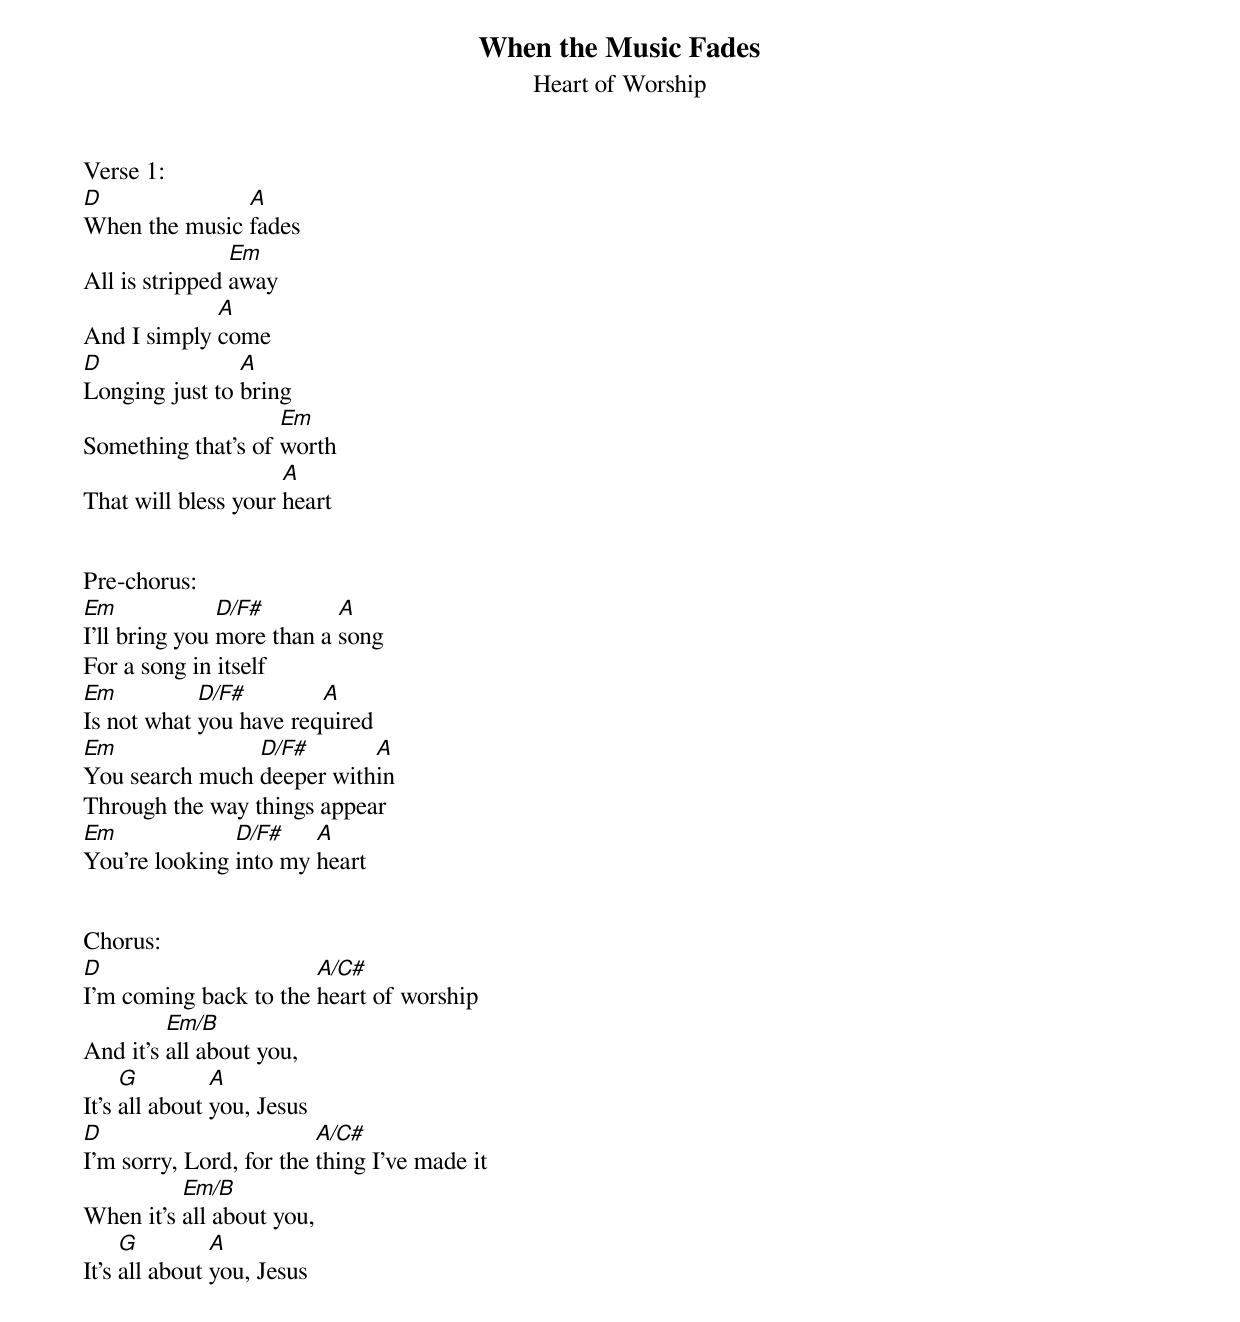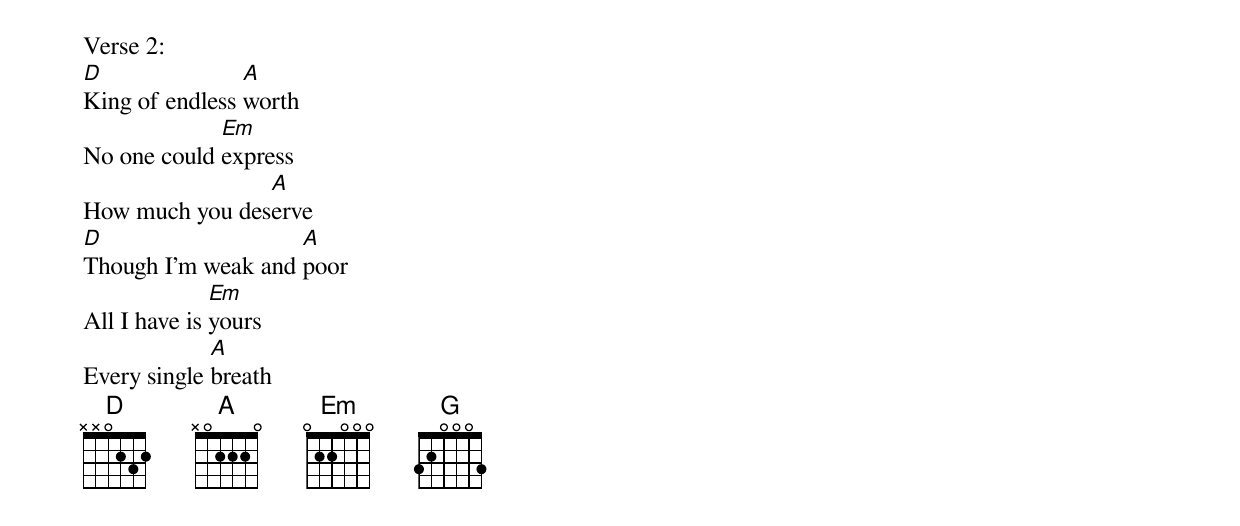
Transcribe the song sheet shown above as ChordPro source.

{title: When the Music Fades}
{subtitle: Heart of Worship}
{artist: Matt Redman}
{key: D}

Verse 1:
[D]When the music [A]fades
All is stripped [Em]away
And I simply [A]come
[D]Longing just to [A]bring
Something that's of [Em]worth
That will bless your [A]heart


Pre-chorus:
[Em]I'll bring you [D/F#]more than a [A]song
For a song in itself
[Em]Is not what [D/F#]you have req[A]uired
[Em]You search much [D/F#]deeper with[A]in
Through the way things appear
[Em]You're looking [D/F#]into my [A]heart


Chorus:
[D]I'm coming back to the [A/C#]heart of worship
And it's [Em/B]all about you,
It's [G]all about [A]you, Jesus
[D]I'm sorry, Lord, for the [A/C#]thing I've made it
When it's [Em/B]all about you,
It's [G]all about [A]you, Jesus

{column_break}
Verse 2:
[D]King of endless [A]worth
No one could [Em]express
How much you des[A]erve
[D]Though I'm weak and [A]poor
All I have is [Em]yours
Every single [A]breath
